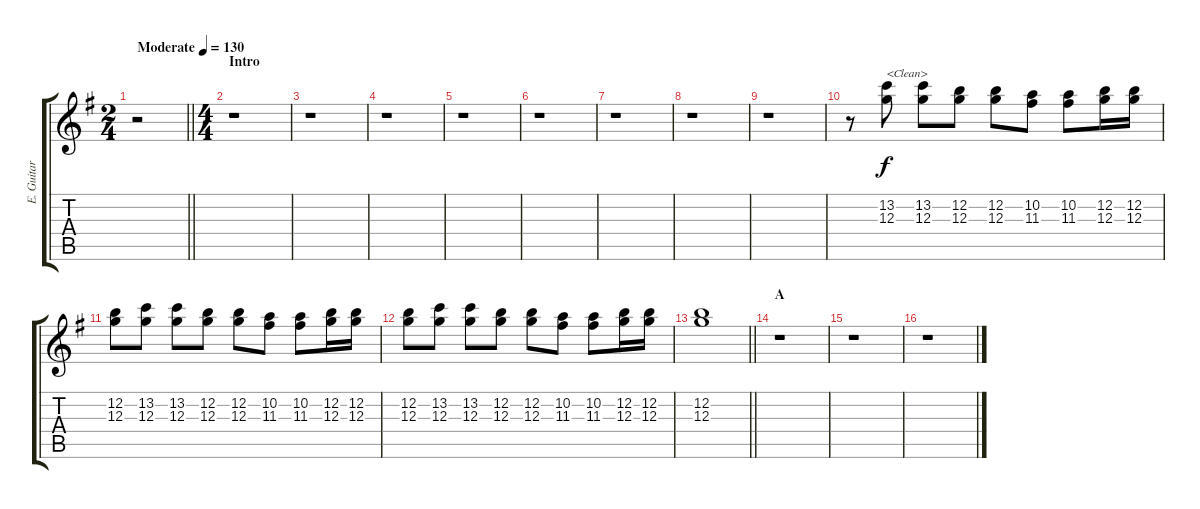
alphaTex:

\track ("E. Guitar I" "E. Guitar ") {instrument electricguitarclean}
\staff {score tabs}
\tuning (E4 B3 G3 D3 A2 E2) {hide}
\ts (2 4)
\tempo (130 "Moderate")
\clef g2
\barLineRight lightlight
\ks g
r.2{dy f instrument electricguitarclean} |
\ts (4 4)
\section ("" "Intro")
r.1 |
r.1 |
r.1 |
r.1 |
r.1 |
r.1 |
r.1 |
r.1 |
r.8 (13.2 12.3).8{txt "<Clean>"} (13.2 12.3).8 (12.2 12.3).8 (12.2 12.3).8 (10.2 11.3).8 (10.2 11.3).8 (12.2 12.3).16 (12.2 12.3).16 |
(12.2 12.3).8 (13.2 12.3).8 (13.2 12.3).8 (12.2 12.3).8 (12.2 12.3).8 (10.2 11.3).8 (10.2 11.3).8 (12.2 12.3).16 (12.2 12.3).16 |
(12.2 12.3).8 (13.2 12.3).8 (13.2 12.3).8 (12.2 12.3).8 (12.2 12.3).8 (10.2 11.3).8 (10.2 11.3).8 (12.2 12.3).16 (12.2 12.3).16 |
\barLineRight lightlight
(12.2 12.3).1 |
\section ("" "A")
r.1 |
r.1 |
r.1
